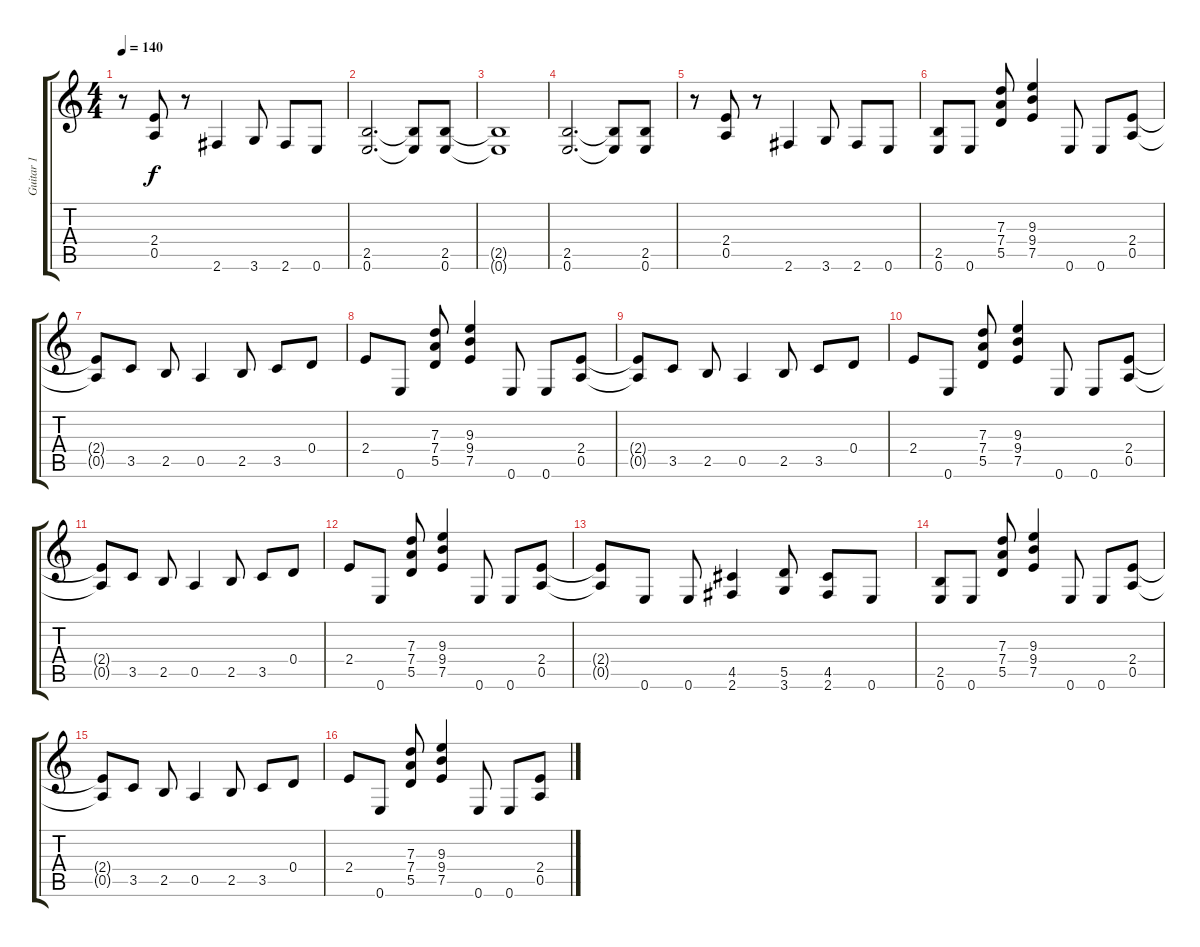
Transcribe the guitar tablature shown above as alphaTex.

\track ("Guitar 1            " "Guitar 1  ") {instrument distortionguitar}
\staff {score tabs}
\tuning (E4 B3 G3 D3 A2 E2) {hide}
\ts (4 4)
\tempo 140
\clef g2
\ks c
r.8{dy f} (2.4 0.5).8 r.8 2.6.4 3.6.8 2.6.8 0.6.8 |
(2.5 0.6).2{d} (2.5{t} 0.6{t}).8 (2.5 0.6).8 |
(2.5{t} 0.6{t}).1 |
(2.5 0.6).2{d} (2.5{t} 0.6{t}).8 (2.5 0.6).8 |
r.8 (2.4 0.5).8 r.8 2.6.4 3.6.8 2.6.8 0.6.8 |
(2.5 0.6).8 0.6.8 (7.3 7.4 5.5).8 (9.3 9.4 7.5).4 0.6.8 0.6.8 (2.4 0.5).8 |
(2.4{t} 0.5{t}).8 3.5.8 2.5.8 0.5.4 2.5.8 3.5.8 0.4.8 |
2.4.8 0.6.8 (7.3 7.4 5.5).8 (9.3 9.4 7.5).4 0.6.8 0.6.8 (2.4 0.5).8 |
(2.4{t} 0.5{t}).8 3.5.8 2.5.8 0.5.4 2.5.8 3.5.8 0.4.8 |
2.4.8 0.6.8 (7.3 7.4 5.5).8 (9.3 9.4 7.5).4 0.6.8 0.6.8 (2.4 0.5).8 |
(2.4{t} 0.5{t}).8 3.5.8 2.5.8 0.5.4 2.5.8 3.5.8 0.4.8 |
2.4.8 0.6.8 (7.3 7.4 5.5).8 (9.3 9.4 7.5).4 0.6.8 0.6.8 (2.4 0.5).8 |
(2.4{t} 0.5{t}).8 0.6.8 0.6.8 (4.5 2.6).4 (5.5 3.6).8 (4.5 2.6).8 0.6.8 |
(2.5 0.6).8 0.6.8 (7.3 7.4 5.5).8 (9.3 9.4 7.5).4 0.6.8 0.6.8 (2.4 0.5).8 |
(2.4{t} 0.5{t}).8 3.5.8 2.5.8 0.5.4 2.5.8 3.5.8 0.4.8 |
2.4.8 0.6.8 (7.3 7.4 5.5).8 (9.3 9.4 7.5).4 0.6.8 0.6.8 (2.4 0.5).8
